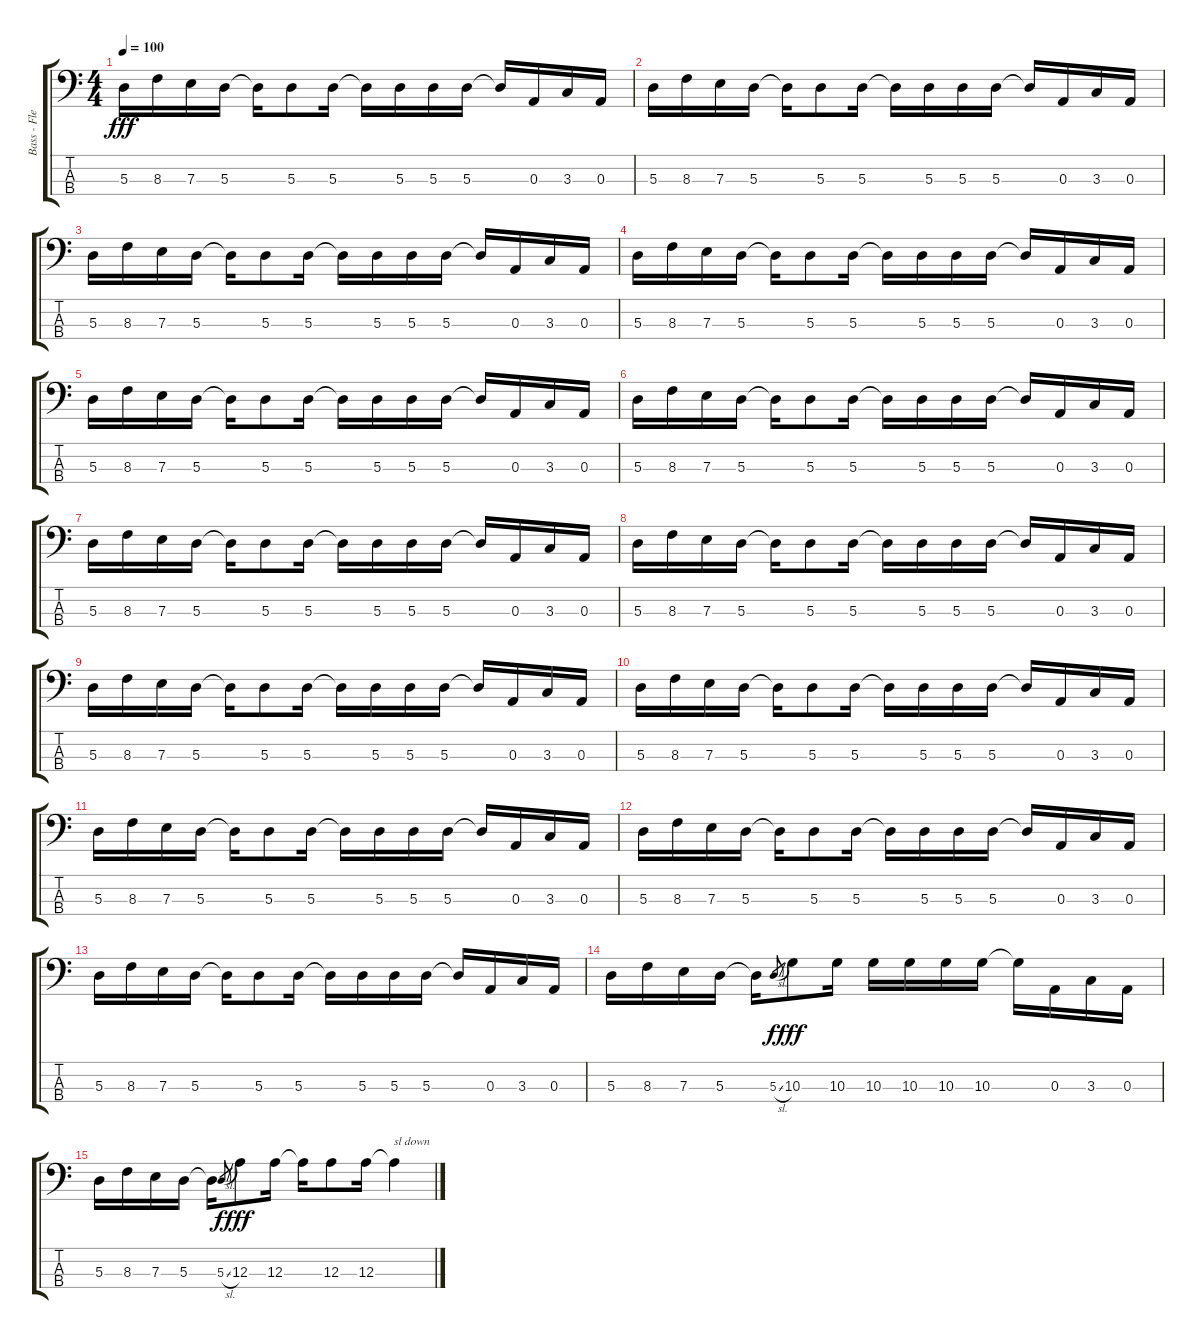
\track ("Bass - Flea" "Bass - Fle") {instrument electricbassfinger}
\staff {score tabs}
\tuning (G2 D2 A1 E1) {hide}
\ts (4 4)
\tempo 100
\clef f4
\ks c
5.3.16{dy fff} 8.3.16 7.3.16 5.3.16 5.3{t}.16 5.3.8 5.3.16 5.3{t}.16 5.3.16 5.3.16 5.3.16 5.3{t}.16 0.3.16 3.3.16 0.3.16 |
5.3.16 8.3.16 7.3.16 5.3.16 5.3{t}.16 5.3.8 5.3.16 5.3{t}.16 5.3.16 5.3.16 5.3.16 5.3{t}.16 0.3.16 3.3.16 0.3.16 |
5.3.16 8.3.16 7.3.16 5.3.16 5.3{t}.16 5.3.8 5.3.16 5.3{t}.16 5.3.16 5.3.16 5.3.16 5.3{t}.16 0.3.16 3.3.16 0.3.16 |
5.3.16 8.3.16 7.3.16 5.3.16 5.3{t}.16 5.3.8 5.3.16 5.3{t}.16 5.3.16 5.3.16 5.3.16 5.3{t}.16 0.3.16 3.3.16 0.3.16 |
5.3.16 8.3.16 7.3.16 5.3.16 5.3{t}.16 5.3.8 5.3.16 5.3{t}.16 5.3.16 5.3.16 5.3.16 5.3{t}.16 0.3.16 3.3.16 0.3.16 |
5.3.16 8.3.16 7.3.16 5.3.16 5.3{t}.16 5.3.8 5.3.16 5.3{t}.16 5.3.16 5.3.16 5.3.16 5.3{t}.16 0.3.16 3.3.16 0.3.16 |
5.3.16 8.3.16 7.3.16 5.3.16 5.3{t}.16 5.3.8 5.3.16 5.3{t}.16 5.3.16 5.3.16 5.3.16 5.3{t}.16 0.3.16 3.3.16 0.3.16 |
5.3.16 8.3.16 7.3.16 5.3.16 5.3{t}.16 5.3.8 5.3.16 5.3{t}.16 5.3.16 5.3.16 5.3.16 5.3{t}.16 0.3.16 3.3.16 0.3.16 |
5.3.16 8.3.16 7.3.16 5.3.16 5.3{t}.16 5.3.8 5.3.16 5.3{t}.16 5.3.16 5.3.16 5.3.16 5.3{t}.16 0.3.16 3.3.16 0.3.16 |
5.3.16 8.3.16 7.3.16 5.3.16 5.3{t}.16 5.3.8 5.3.16 5.3{t}.16 5.3.16 5.3.16 5.3.16 5.3{t}.16 0.3.16 3.3.16 0.3.16 |
5.3.16 8.3.16 7.3.16 5.3.16 5.3{t}.16 5.3.8 5.3.16 5.3{t}.16 5.3.16 5.3.16 5.3.16 5.3{t}.16 0.3.16 3.3.16 0.3.16 |
5.3.16 8.3.16 7.3.16 5.3.16 5.3{t}.16 5.3.8 5.3.16 5.3{t}.16 5.3.16 5.3.16 5.3.16 5.3{t}.16 0.3.16 3.3.16 0.3.16 |
5.3.16 8.3.16 7.3.16 5.3.16 5.3{t}.16 5.3.8 5.3.16 5.3{t}.16 5.3.16 5.3.16 5.3.16 5.3{t}.16 0.3.16 3.3.16 0.3.16 |
5.3.16 8.3.16 7.3.16 5.3.16 5.3{t}.16 5.3{sl}.8{gr dy f} 10.3.8{dy fff} 10.3.16 10.3.16 10.3.16 10.3.16 10.3.16 10.3{t}.16 0.3.16 3.3.16 0.3.16 |
5.3.16 8.3.16 7.3.16 5.3.16 5.3{t}.16 5.3{sl}.8{gr dy f} 12.3.8{dy fff} 12.3.16 12.3{t}.16 12.3.8 12.3.16 12.3{t}.4{txt "sl down"}
